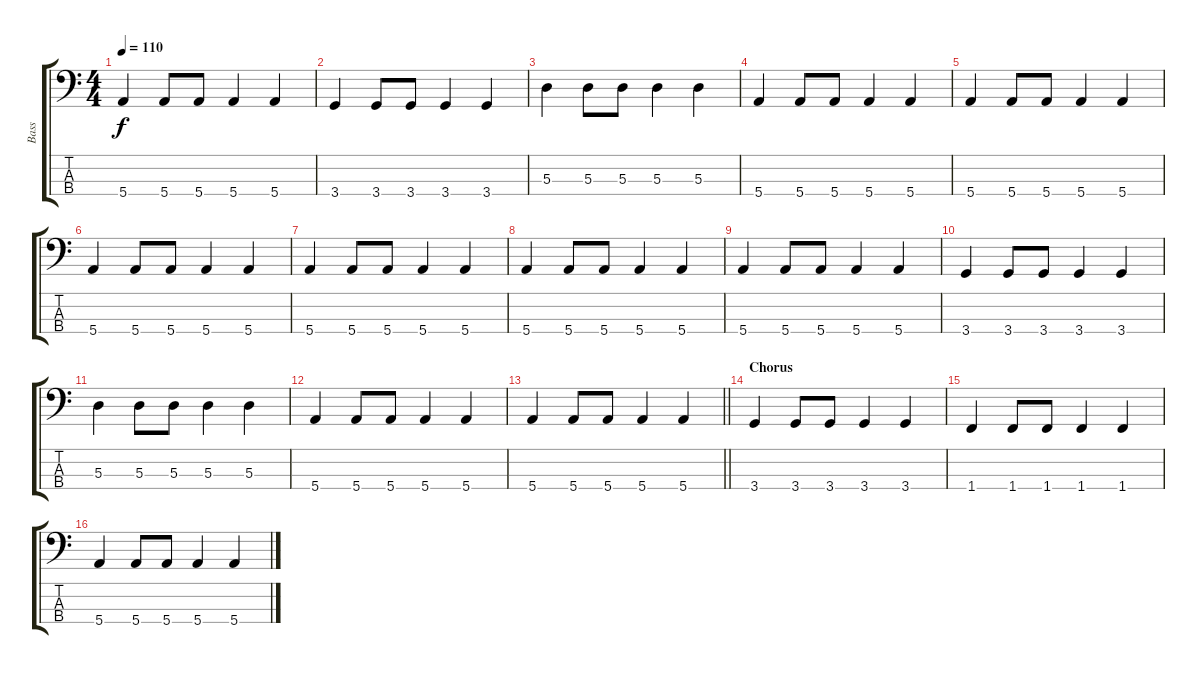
\track ("Bass" "Bass") {instrument electricbassfinger}
\staff {score tabs}
\tuning (G2 D2 A1 E1) {hide}
\ts (4 4)
\tempo 110
\clef f4
\ks c
5.4.4{dy f} 5.4.8 5.4.8 5.4.4 5.4.4 |
3.4.4 3.4.8 3.4.8 3.4.4 3.4.4 |
5.3.4 5.3.8 5.3.8 5.3.4 5.3.4 |
5.4.4 5.4.8 5.4.8 5.4.4 5.4.4 |
5.4.4 5.4.8 5.4.8 5.4.4 5.4.4 |
5.4.4 5.4.8 5.4.8 5.4.4 5.4.4 |
5.4.4 5.4.8 5.4.8 5.4.4 5.4.4 |
5.4.4 5.4.8 5.4.8 5.4.4 5.4.4 |
5.4.4 5.4.8 5.4.8 5.4.4 5.4.4 |
3.4.4 3.4.8 3.4.8 3.4.4 3.4.4 |
5.3.4 5.3.8 5.3.8 5.3.4 5.3.4 |
5.4.4 5.4.8 5.4.8 5.4.4 5.4.4 |
\barLineRight lightlight
5.4.4 5.4.8 5.4.8 5.4.4 5.4.4 |
\section ("" "Chorus")
3.4.4 3.4.8 3.4.8 3.4.4 3.4.4 |
1.4.4 1.4.8 1.4.8 1.4.4 1.4.4 |
5.4.4 5.4.8 5.4.8 5.4.4 5.4.4
